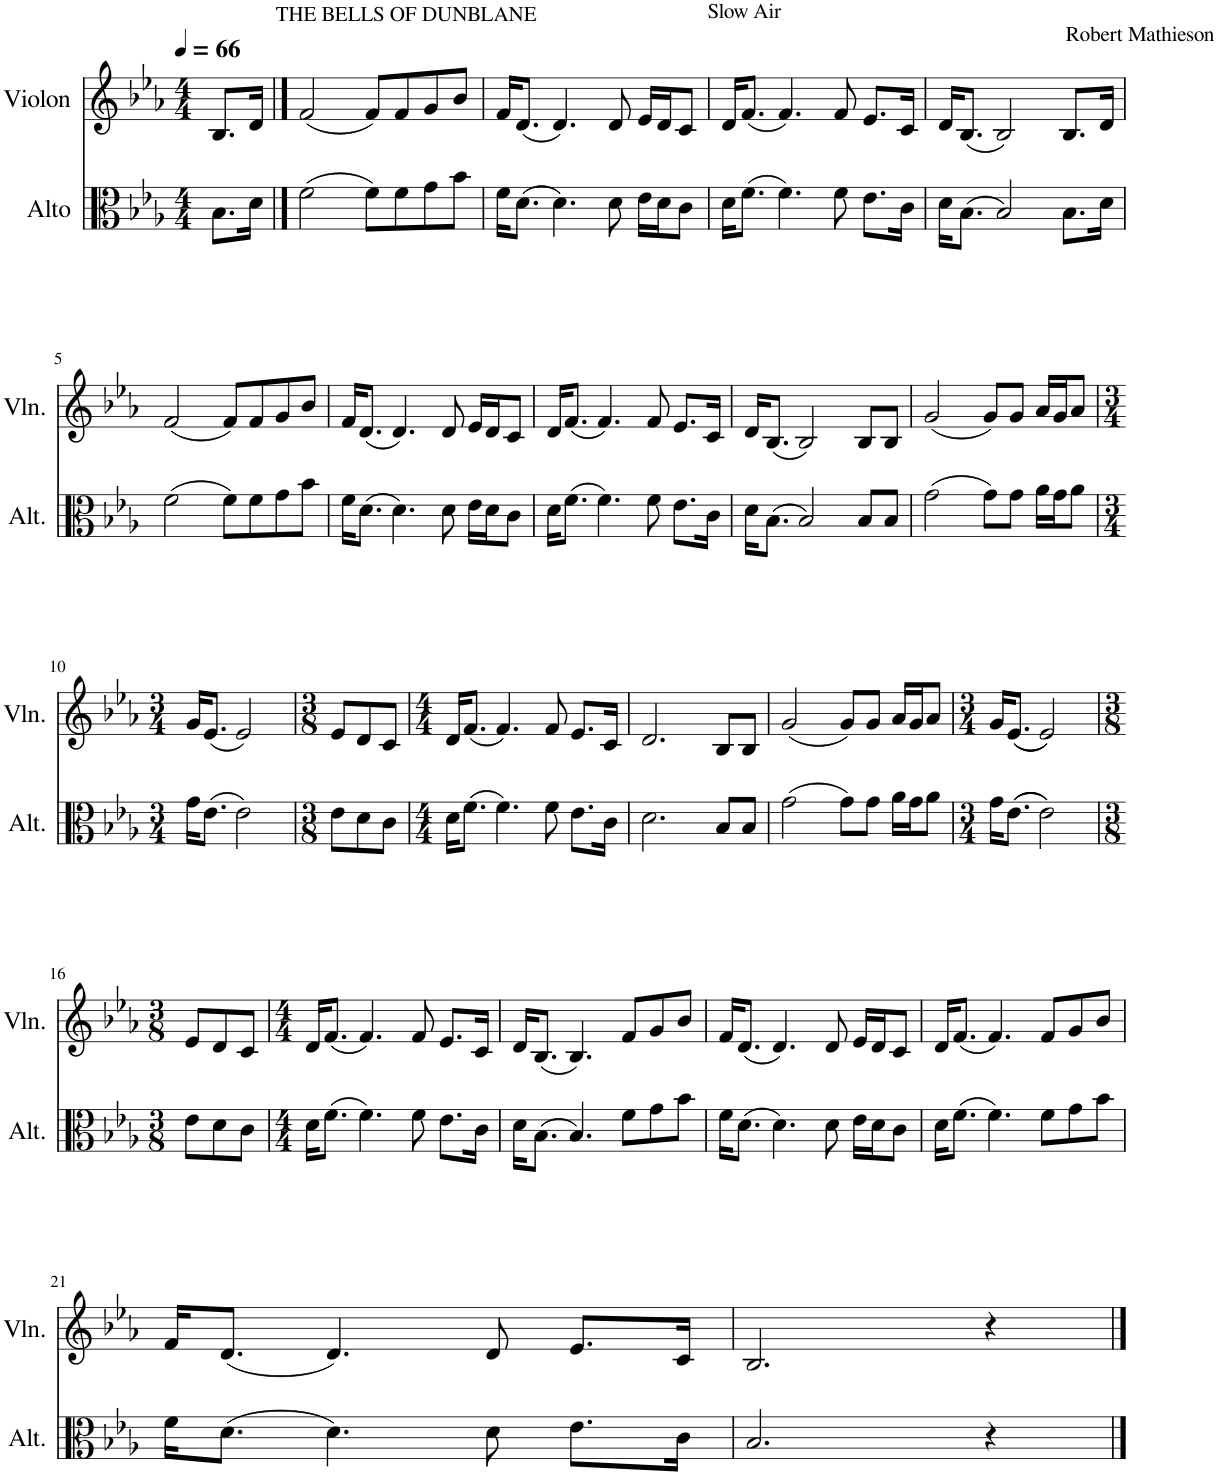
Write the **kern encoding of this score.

**kern	**kern
*part2	*part1
*staff2	*staff1
*I"Alto	*I"Violon
*I'Alt.	*I'Vln.
*clefC3	*clefG2
*k[b-e-a-]	*k[b-e-a-]
*M4/4	*M4/4
*MM66	*MM66
=	=
8.B-\L	8.B-/L
16d\Jk	16d/Jk
==1	==1
!	!LO:TX:a:t=THE BELLS OF DUNBLANE
(2f\	(2f/
8f\L)	8f/L)
8f\	8f/
8g\	8g/
8b-\J	8b-/J
=2	=2
16f\KL	16f/KL
(8.d\J	(8.d/J
4.d\)	4.d/)
8d\	8d/
16e-\LL	16e-/LL
16d\J	16d/J
8c\J	8c/J
=3	=3
!	!LO:TX:a:t=Slow Air
16d\KL	16d/KL
(8.f\J	(8.f/J
4.f\)	4.f/)
8f\	8f/
8.e-\L	8.e-/L
16c\Jk	16c/Jk
=4	=4
!	!LO:TX:a:t=Robert Mathieson
16d\KL	16d/KL
(8.B-\J	(8.B-/J
2B-/)	2B-/)
8.B-\L	8.B-/L
16d\Jk	16d/Jk
!!LO:LB:g=z
=5	=5
(2f\	(2f/
8f\L)	8f/L)
8f\	8f/
8g\	8g/
8b-\J	8b-/J
=6	=6
16f\KL	16f/KL
(8.d\J	(8.d/J
4.d\)	4.d/)
8d\	8d/
16e-\LL	16e-/LL
16d\J	16d/J
8c\J	8c/J
=7	=7
16d\KL	16d/KL
(8.f\J	(8.f/J
4.f\)	4.f/)
8f\	8f/
8.e-\L	8.e-/L
16c\Jk	16c/Jk
=8	=8
16d\KL	16d/KL
(8.B-\J	(8.B-/J
2B-/)	2B-/)
8B-/L	8B-/L
8B-/J	8B-/J
=9	=9
(2g\	(2g/
8g\L)	8g/L)
8g\J	8g/J
16a-\LL	16a-/LL
16g\J	16g/J
8a-\J	8a-/J
!!LO:LB:g=z
=10	=10
*M3/4	*M3/4
16g\KL	16g/KL
(8.e-\J	(8.e-/J
2e-\)	2e-/)
=11	=11
*M3/8	*M3/8
8e-\L	8e-/L
8d\	8d/
8c\J	8c/J
=12	=12
*M4/4	*M4/4
16d\KL	16d/KL
(8.f\J	(8.f/J
4.f\)	4.f/)
8f\	8f/
8.e-\L	8.e-/L
16c\Jk	16c/Jk
=13	=13
2.d\	2.d/
8B-/L	8B-/L
8B-/J	8B-/J
=14	=14
(2g\	(2g/
8g\L)	8g/L)
8g\J	8g/J
16a-\LL	16a-/LL
16g\J	16g/J
8a-\J	8a-/J
=15	=15
*M3/4	*M3/4
16g\KL	16g/KL
((8.e-\J	((8.e-/J
2e-\))	2e-/))
!!LO:LB:g=z
=16	=16
*M3/8	*M3/8
8e-\L	8e-/L
8d\	8d/
8c\J	8c/J
=17	=17
*M4/4	*M4/4
16d\KL	16d/KL
(8.f\J	(8.f/J
4.f\)	4.f/)
8f\	8f/
8.e-\L	8.e-/L
16c\Jk	16c/Jk
=18	=18
16d\KL	16d/KL
(8.B-\J	(8.B-/J
4.B-/)	4.B-/)
8f\L	8f/L
8g\	8g/
8b-\J	8b-/J
=19	=19
16f\KL	16f/KL
(8.d\J	(8.d/J
4.d\)	4.d/)
8d\	8d/
16e-\LL	16e-/LL
16d\J	16d/J
8c\J	8c/J
=20	=20
16d\KL	16d/KL
(8.f\J	(8.f/J
4.f\)	4.f/)
8f\L	8f/L
8g\	8g/
8b-\J	8b-/J
!!LO:LB:g=z
=21	=21
16f\KL	16f/KL
(8.d\J	(8.d/J
4.d\)	4.d/)
8d\	8d/
8.e-\L	8.e-/L
16c\Jk	16c/Jk
=22	=22
2.B-/	2.B-/
4r	4r
==	==
*-	*-
